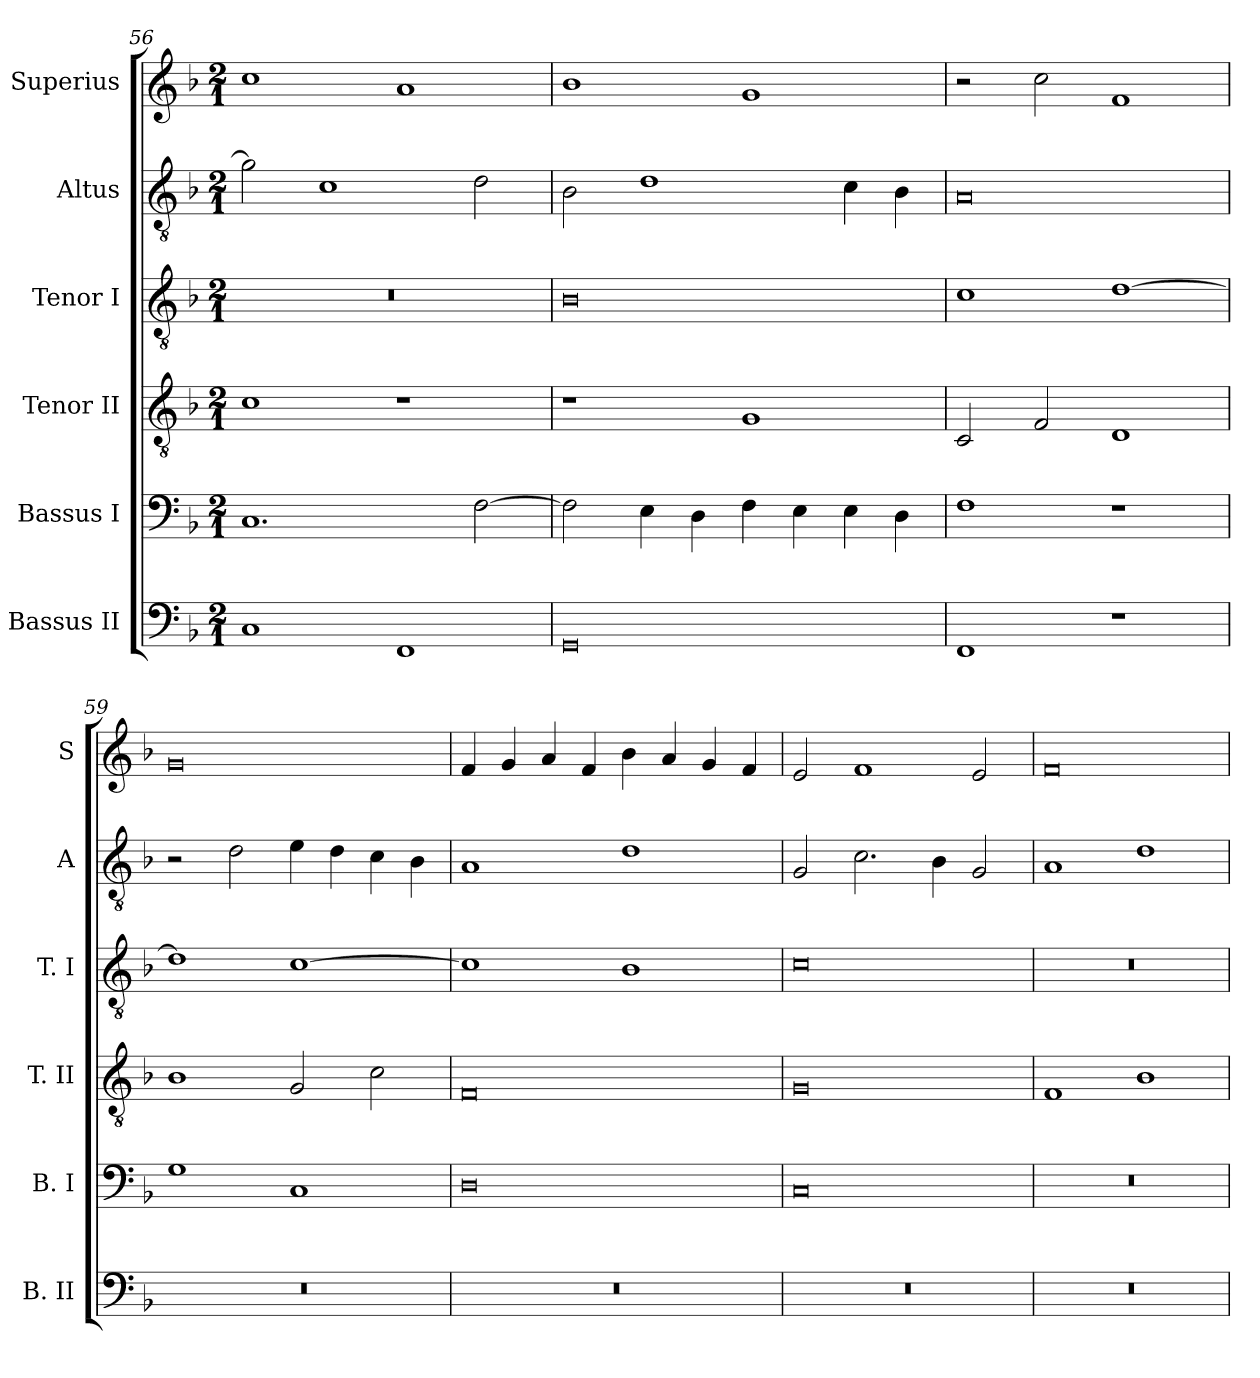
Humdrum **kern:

**kern	**kern	**kern	**kern	**kern	**kern
*part6	*part5	*part4	*part3	*part2	*part1
*staff6	*staff5	*staff4	*staff3	*staff2	*staff1
*I"Bassus II	*I"Bassus I	*I"Tenor II	*I"Tenor I	*I"Altus	*I"Superius
*I'B. II	*I'B. I	*I'T. II	*I'T. I	*I'A	*I'S
*clefF4	*clefF4	*clefGv2	*clefGv2	*clefGv2	*clefG2
*k[b-]	*k[b-]	*k[b-]	*k[b-]	*k[b-]	*k[b-]
*F:	*F:	*F:	*F:	*F:	*F:
*M2/1	*M2/1	*M2/1	*M2/1	*M2/1	*M2/1
=56	=56	=56	=56	=56	=56
1C	1.C	1c	0r	2g]	1cc
.	.	.	.	1c	.
1FF	.	1r	.	.	1a
.	[2F	.	.	2d	.
=57	=57	=57	=57	=57	=57
0GG	2F]	1r	0B-	2B-	1b-
.	4E	.	.	1d	.
.	4D	.	.	.	.
.	4F	1G	.	.	1g
.	4E	.	.	.	.
.	4E	.	.	4c	.
.	4D	.	.	4B-	.
=58	=58	=58	=58	=58	=58
1FF	1F	2C	1c	0A	2r
.	.	2F	.	.	2cc
1r	1r	1D	[1d	.	1f
=59	=59	=59	=59	=59	=59
0r	1G	1B-	1d]	2r	0g
.	.	.	.	2d	.
.	1C	2G	[1c	4e	.
.	.	.	.	4d	.
.	.	2c	.	4c	.
.	.	.	.	4B-	.
=60	=60	=60	=60	=60	=60
0r	0D	0F	1c]	1A	4f
.	.	.	.	.	4g
.	.	.	.	.	4a
.	.	.	.	.	4f
.	.	.	1B-	1d	4b-
.	.	.	.	.	4a
.	.	.	.	.	4g
.	.	.	.	.	4f
=61	=61	=61	=61	=61	=61
0r	0C	0G	0c	2G	2e
.	.	.	.	2.c	1f
.	.	.	.	4B-	.
.	.	.	.	2G	2e
=62	=62	=62	=62	=62	=62
0r	0r	1F	0r	1A	0f
.	.	1B-	.	1d	.
=	=	=	=	=	=
*-	*-	*-	*-	*-	*-
